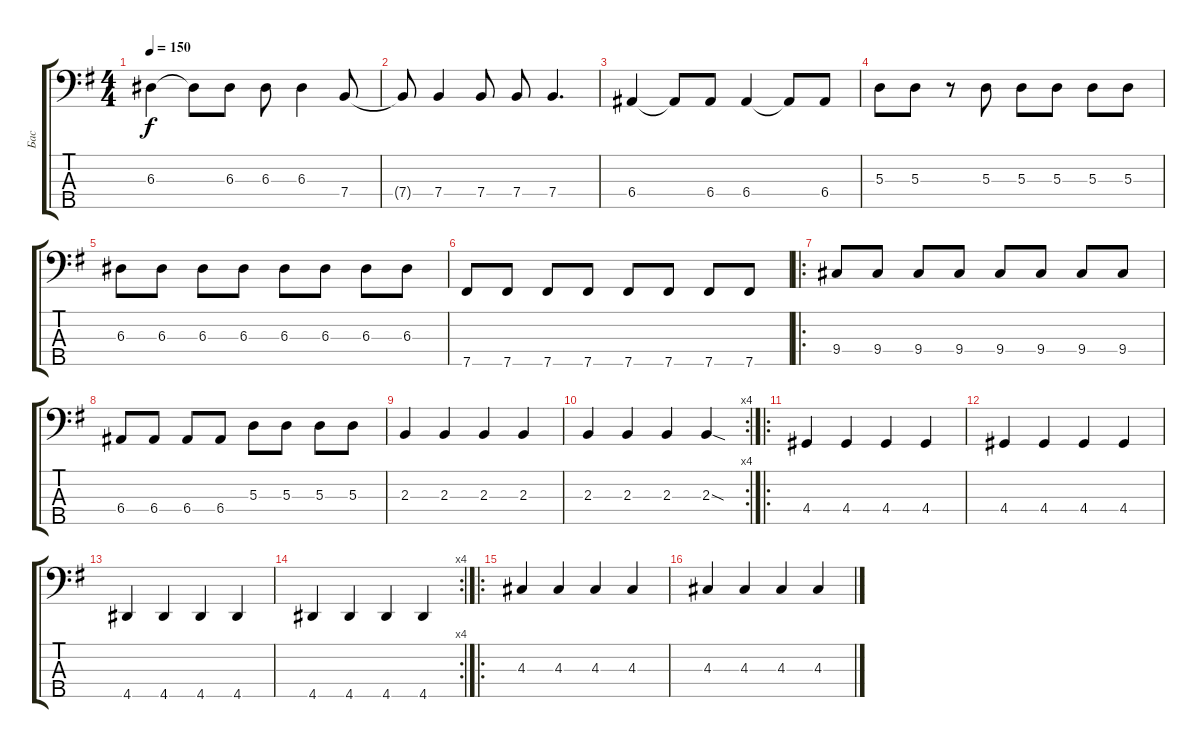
\track ("Бас" "Бас") {instrument electricbassfinger}
\staff {score tabs}
\tuning (G2 D2 A1 E1 B0) {hide}
\ts (4 4)
\tempo 150
\clef f4
\ks g
6.3.4{dy f} 6.3{t}.8 6.3.8 6.3.8 6.3.4 7.4.8 |
7.4{t}.8 7.4.4 7.4.8 7.4.8 7.4.4{d} |
6.4.4 6.4{t}.8 6.4.8 6.4.4 6.4{t}.8 6.4.8 |
5.3.8 5.3.8 r.8 5.3.8 5.3.8 5.3.8 5.3.8 5.3.8 |
6.3.8 6.3.8 6.3.8 6.3.8 6.3.8 6.3.8 6.3.8 6.3.8 |
7.5.8 7.5.8 7.5.8 7.5.8 7.5.8 7.5.8 7.5.8 7.5.8 |
\ro
9.4.8 9.4.8 9.4.8 9.4.8 9.4.8 9.4.8 9.4.8 9.4.8 |
6.4.8 6.4.8 6.4.8 6.4.8 5.3.8 5.3.8 5.3.8 5.3.8 |
2.3.4 2.3.4 2.3.4 2.3.4 |
\rc 4
2.3.4 2.3.4 2.3.4 2.3{sod}.4 |
\ro
4.4.4 4.4.4 4.4.4 4.4.4 |
4.4.4 4.4.4 4.4.4 4.4.4 |
4.5.4 4.5.4 4.5.4 4.5.4 |
\rc 4
4.5.4 4.5.4 4.5.4 4.5.4 |
\ro
4.3.4 4.3.4 4.3.4 4.3.4 |
4.3.4 4.3.4 4.3.4 4.3.4
